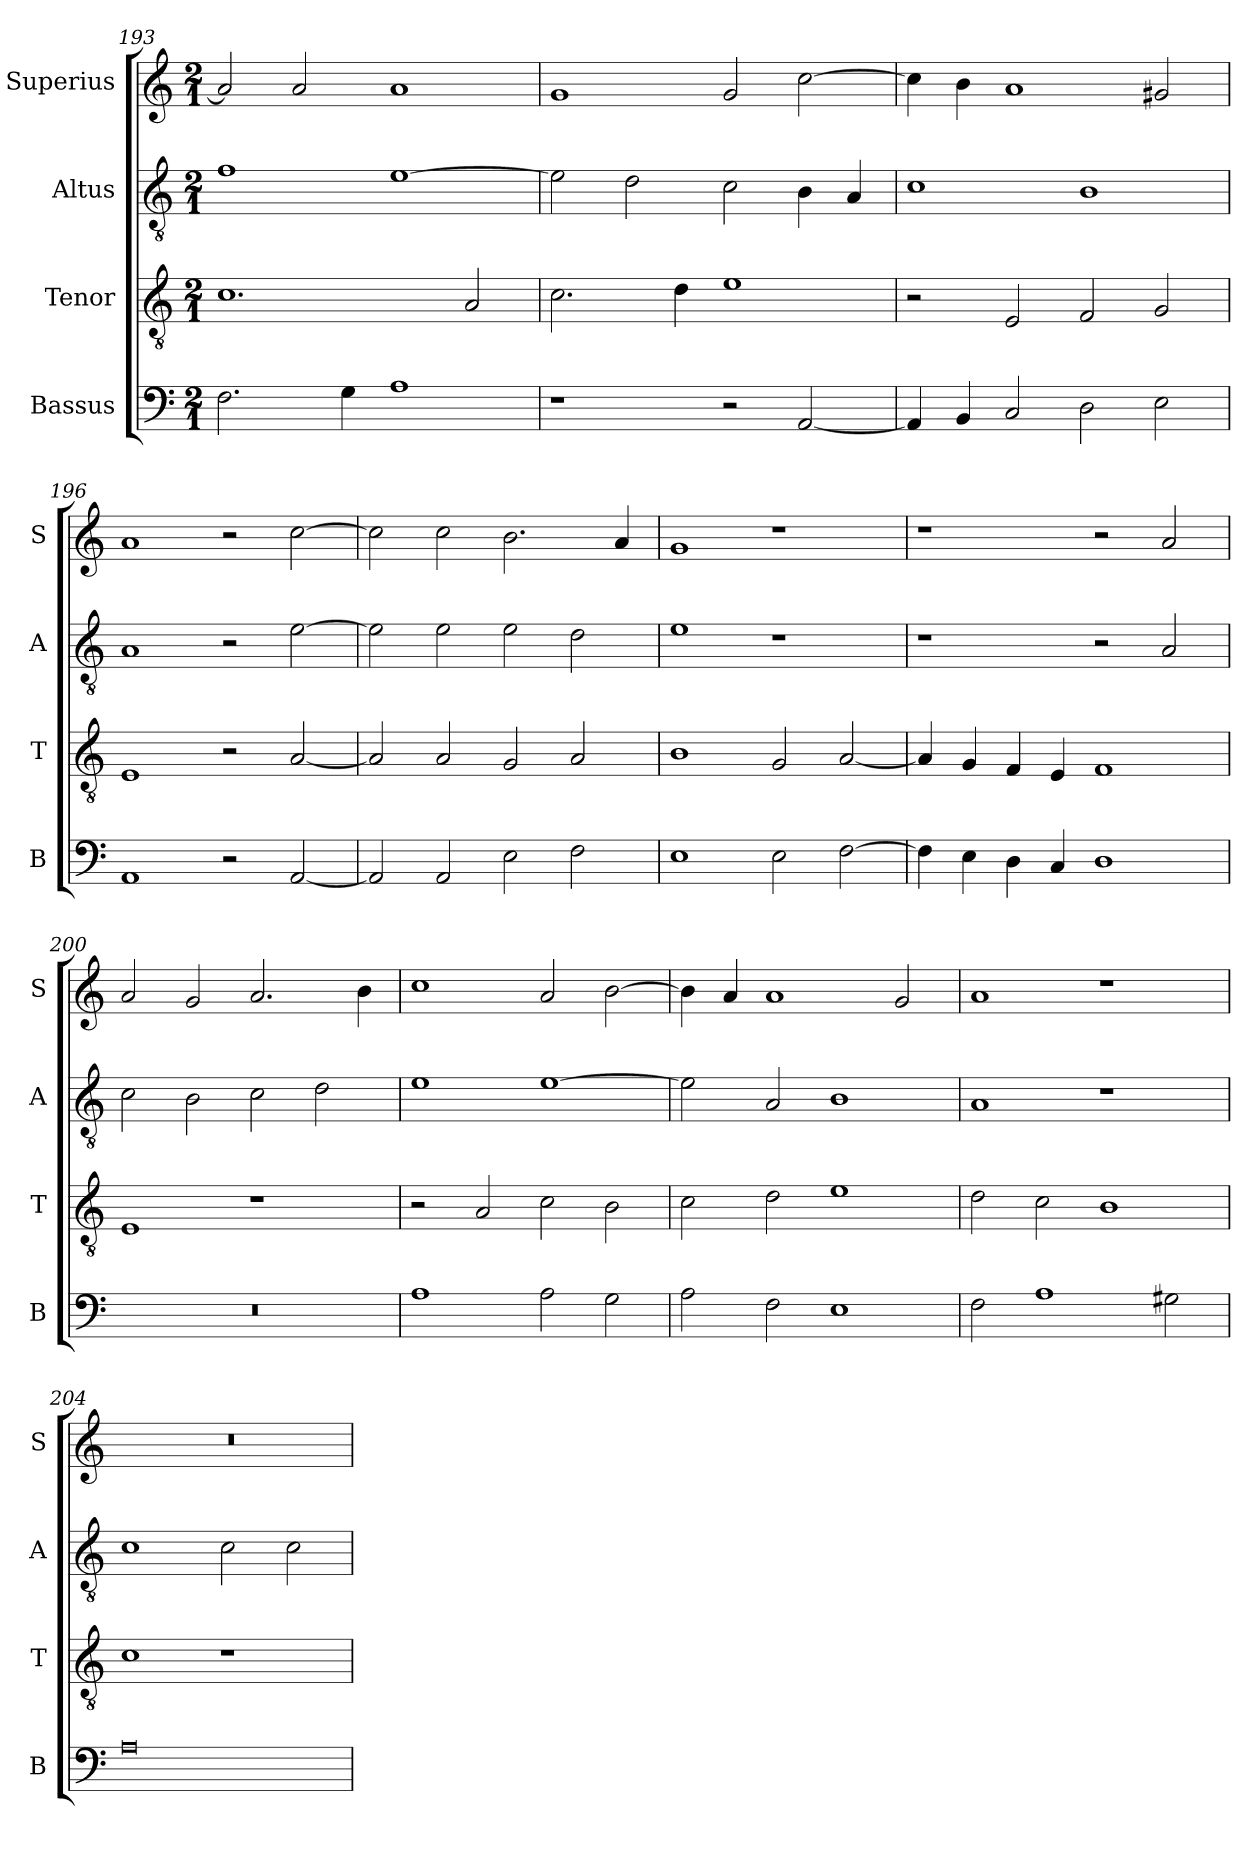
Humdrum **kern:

**kern	**kern	**kern	**kern
*part4	*part3	*part2	*part1
*staff4	*staff3	*staff2	*staff1
*I"Bassus	*I"Tenor	*I"Altus	*I"Superius
*I'B	*I'T	*I'A	*I'S
*clefF4	*clefGv2	*clefGv2	*clefG2
*k[]	*k[]	*k[]	*k[]
*M2/1	*M2/1	*M2/1	*M2/1
=193	=193	=193	=193
2.F\	1.c	1f	2a/]
.	.	.	2a/
4G\	.	.	.
1A	.	[1e	1a
.	2A/	.	.
=194	=194	=194	=194
1r	2.c\	2e\]	1g
.	.	2d\	.
.	4d\	.	.
2r	1e	2c\	2g/
[2AA/	.	4B\	[2cc\
.	.	4A/	.
=195	=195	=195	=195
4AA/]	2r	1c	4cc\]
4BB/	.	.	4b\
2C/	2E/	.	1a
2D\	2F/	1B	.
2E\	2G/	.	2g#X/
=196	=196	=196	=196
1AA	1E	1A	1a
2r	2r	2r	2r
[2AA/	[2A/	[2e\	[2cc\
=197	=197	=197	=197
2AA/]	2A/]	2e\]	2cc\]
2AA/	2A/	2e\	2cc\
2E\	2G/	2e\	2.b\
2F\	2A/	2d\	.
.	.	.	4a/
=198	=198	=198	=198
1E	1B	1e	1g
2E\	2G/	1r	1r
[2F\	[2A/	.	.
=199	=199	=199	=199
4F\]	4A/]	1r	1r
4E\	4G/	.	.
4D\	4F/	.	.
4C/	4E/	.	.
1D	1F	2r	2r
.	.	2A/	2a/
=200	=200	=200	=200
0r	1E	2c\	2a/
.	.	2B\	2g/
.	1r	2c\	2.a/
.	.	2d\	.
.	.	.	4b\
=201	=201	=201	=201
1A	2r	1e	1cc
.	2A/	.	.
2A\	2c\	[1e	2a/
2G\	2B\	.	[2b\
=202	=202	=202	=202
2A\	2c\	2e\]	4b\]
.	.	.	4a/
2F\	2d\	2A/	1a
1E	1e	1B	.
.	.	.	2g/
=203	=203	=203	=203
2F\	2d\	1A	1a
1A	2c\	.	.
.	1B	1r	1r
2G#X\	.	.	.
=204	=204	=204	=204
0A	1c	1c	0r
.	1r	2c\	.
.	.	2c\	.
=	=	=	=
*-	*-	*-	*-
